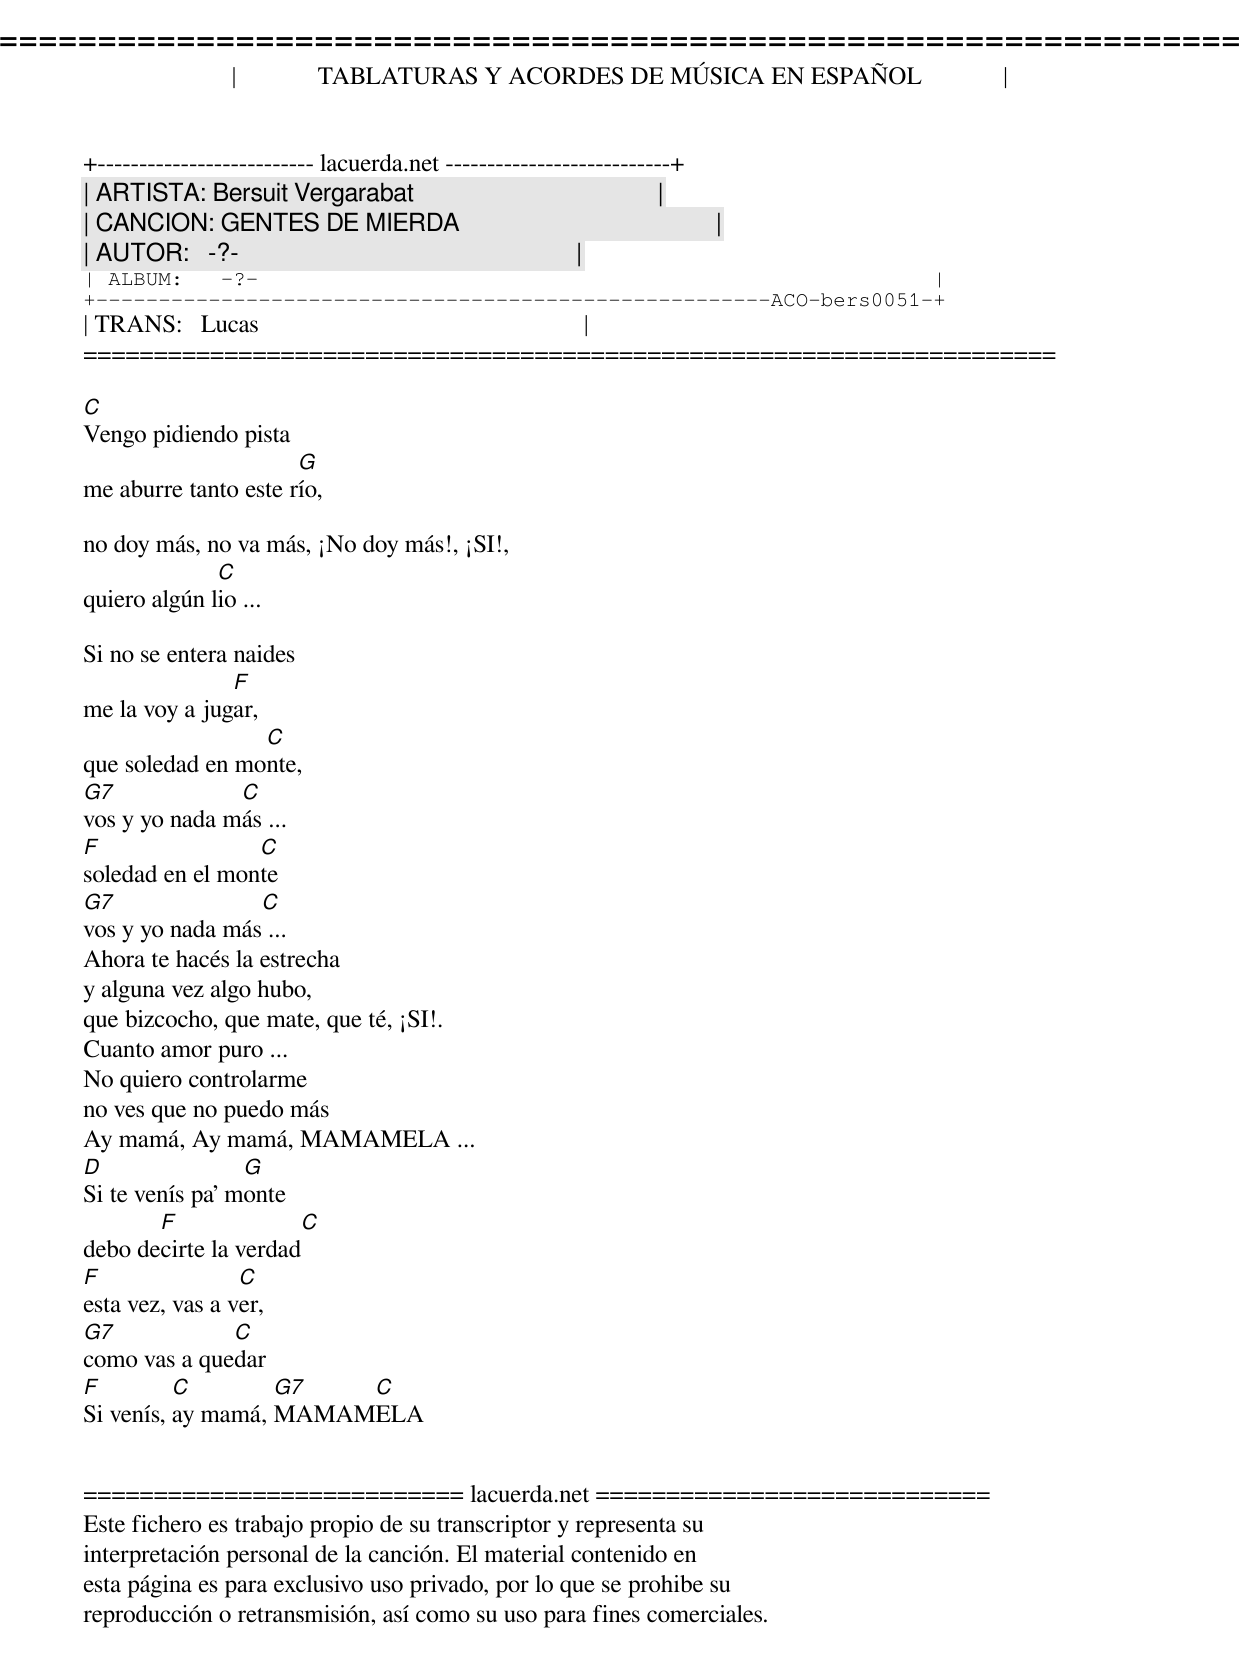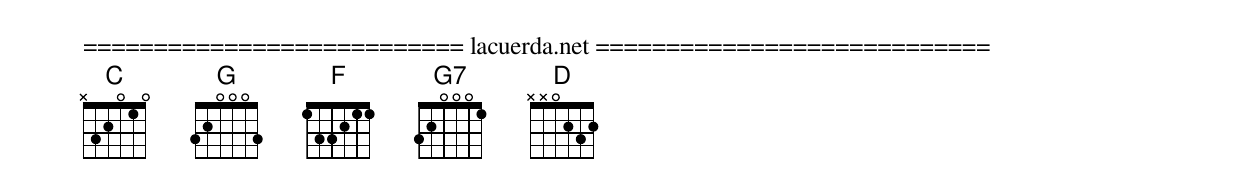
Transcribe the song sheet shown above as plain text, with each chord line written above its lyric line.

=====================================================================
|             TABLATURAS Y ACORDES DE MÚSICA EN ESPAÑOL             |
+-------------------------- lacuerda.net ---------------------------+
| ARTISTA: Bersuit Vergarabat                                       |
| CANCION: GENTES DE MIERDA                                         |
| AUTOR:   -?-                                                      |
| ALBUM:   -?-                                                      |
+------------------------------------------------------ACO-bers0051-+
| TRANS:   Lucas                                                    |
=====================================================================

C
Vengo pidiendo pista
                      G
me aburre tanto este río,

no doy más, no va más, ¡No doy más!, ¡SI!,
              C
quiero algún lio ...

Si no se entera naides
               F
me la voy a jugar,
                 C
que soledad en monte,
G7             C
vos y yo nada más ...
F                C
soledad en el monte
G7               C
vos y yo nada más ...
Ahora te hacés la estrecha
y alguna vez algo hubo,
que bizcocho, que mate, que té, ¡SI!.
Cuanto amor puro ...
No quiero controlarme
no ves que no puedo más
Ay mamá, Ay mamá, MAMAMELA ...
D                G
Si te venís pa' monte
       F              C
debo decirte la verdad
F                C
esta vez, vas a ver,
G7            C
como vas a quedar
F         C        G7   C
Si venís, ay mamá, MAMAMELA


=========================== lacuerda.net ============================
Este fichero es trabajo propio de su transcriptor y representa su
interpretación personal de la canción. El material contenido en
esta página es para exclusivo uso privado, por lo que se prohibe su
reproducción o retransmisión, así como su uso para fines comerciales.
=========================== lacuerda.net ============================
